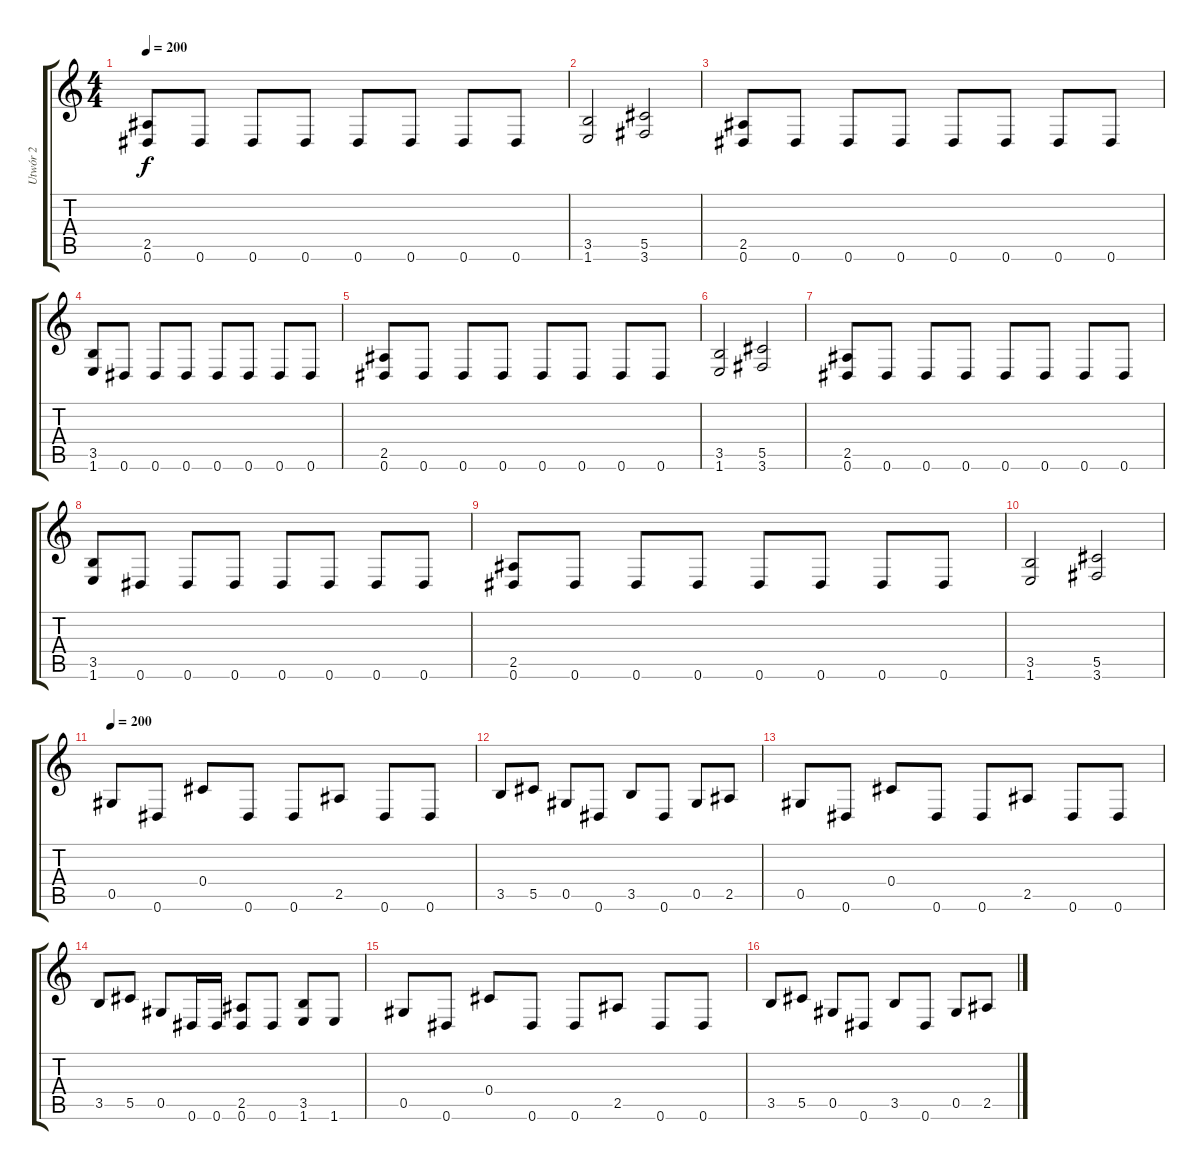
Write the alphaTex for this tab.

\track ("Utwór 2" "Utwór 2") {instrument overdrivenguitar}
\staff {score tabs}
\tuning (Eb4 Bb3 Gb3 Db3 Ab2 Eb2) {hide}
\ts (4 4)
\tempo 200
\clef g2
\ks c
(2.5 0.6).8{dy f} 0.6.8 0.6.8 0.6.8 0.6.8 0.6.8 0.6.8 0.6.8 |
(3.5 1.6).2 (5.5 3.6).2 |
(2.5 0.6).8 0.6.8 0.6.8 0.6.8 0.6.8 0.6.8 0.6.8 0.6.8 |
(3.5 1.6).8 0.6.8 0.6.8 0.6.8 0.6.8 0.6.8 0.6.8 0.6.8 |
(2.5 0.6).8 0.6.8 0.6.8 0.6.8 0.6.8 0.6.8 0.6.8 0.6.8 |
(3.5 1.6).2 (5.5 3.6).2 |
(2.5 0.6).8 0.6.8 0.6.8 0.6.8 0.6.8 0.6.8 0.6.8 0.6.8 |
(3.5 1.6).8 0.6.8 0.6.8 0.6.8 0.6.8 0.6.8 0.6.8 0.6.8 |
(2.5 0.6).8 0.6.8 0.6.8 0.6.8 0.6.8 0.6.8 0.6.8 0.6.8 |
(3.5 1.6).2 (5.5 3.6).2 |
\tempo 200
0.5.8 0.6.8 0.4.8 0.6.8 0.6.8 2.5.8 0.6.8 0.6.8 |
3.5.8 5.5.8 0.5.8 0.6.8 3.5.8 0.6.8 0.5.8 2.5.8 |
0.5.8 0.6.8 0.4.8 0.6.8 0.6.8 2.5.8 0.6.8 0.6.8 |
3.5.8 5.5.8 0.5.8 0.6.16 0.6.16 (2.5 0.6).8 0.6.8 (3.5 1.6).8 1.6.8 |
0.5.8 0.6.8 0.4.8 0.6.8 0.6.8 2.5.8 0.6.8 0.6.8 |
3.5.8 5.5.8 0.5.8 0.6.8 3.5.8 0.6.8 0.5.8 2.5.8
